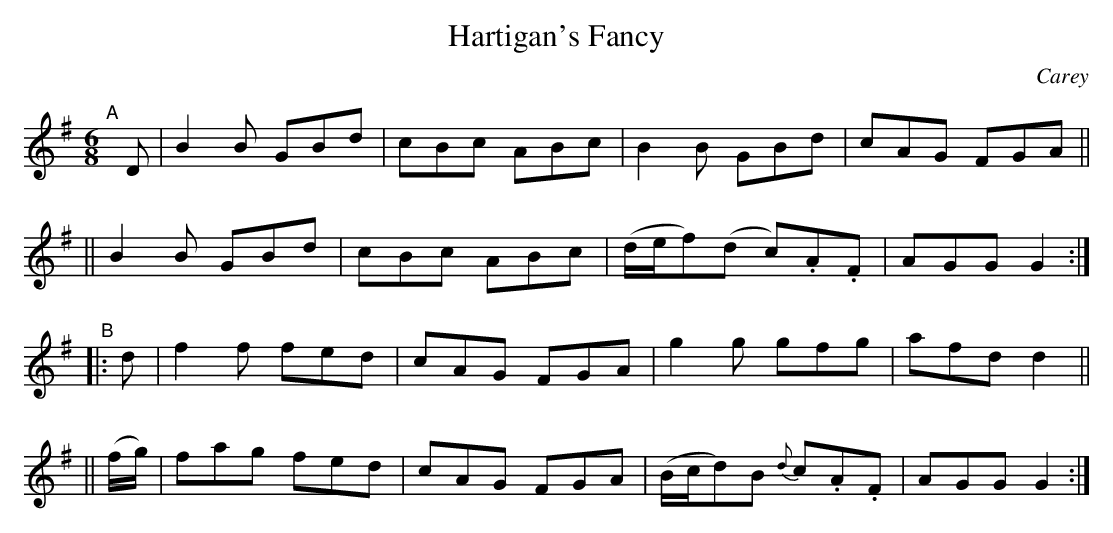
X:1
T: Hartigan's Fancy
O: Carey
M: 6/8
L: 1/8
K: G
"^A"[|] D \
|  B2B GBd | cBc ABc | B2B GBd | cAG FGA ||
|| B2B GBd | cBc ABc | (d/e/f)(d c).A.F | AGG G2 :|
"^B"\
|: d | f2f fed | cAG FGA | g2g gfg | afd d2 ||
|| (f/g/) | fag fed | cAG FGA | (B/c/d)B {d}c.A.F | AGG G2 :|
